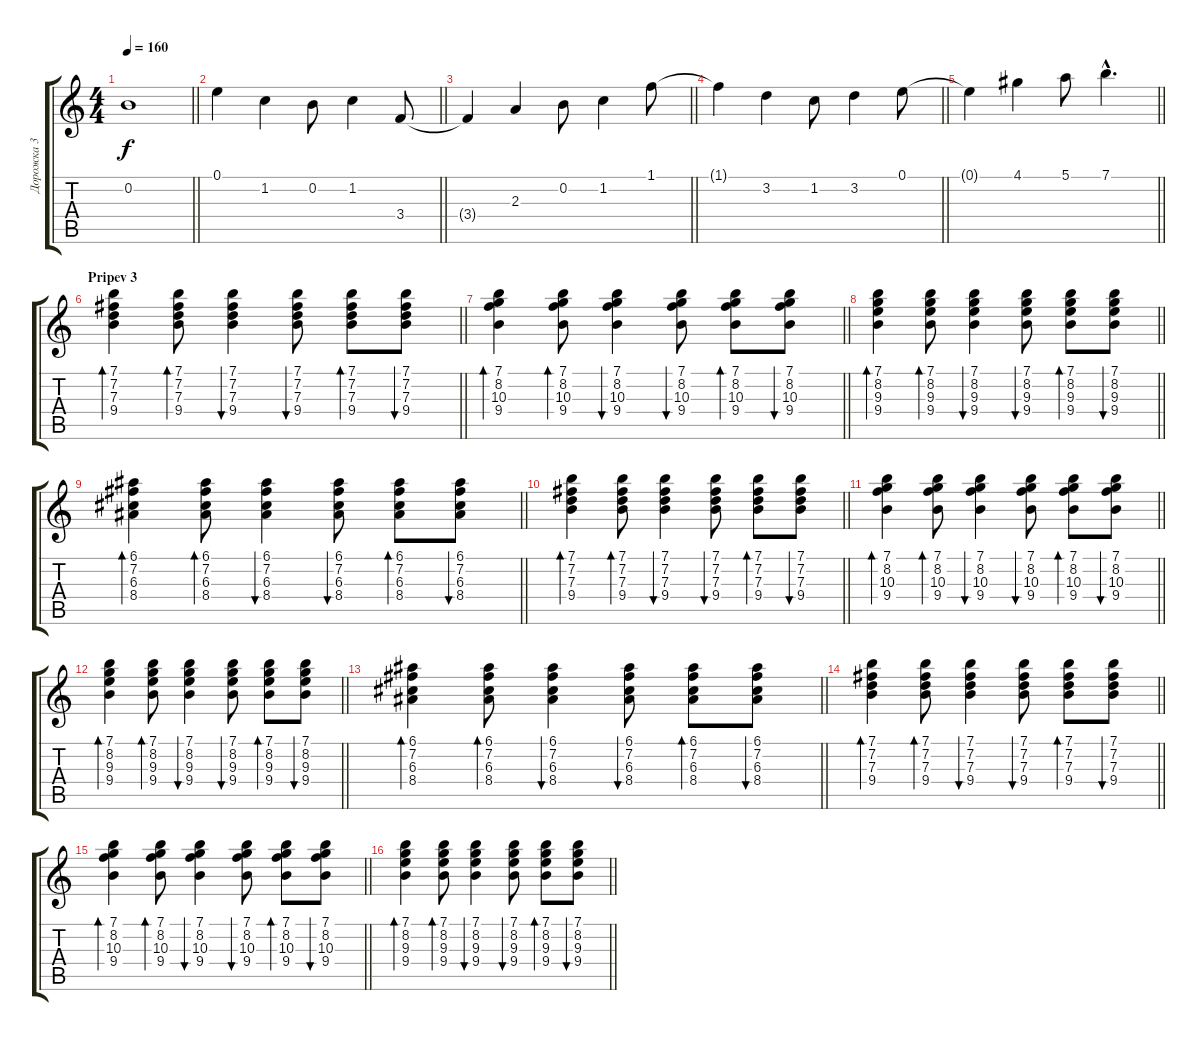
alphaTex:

\track ("Дорожка 3" "Дорожка 3") {instrument acousticguitarsteel}
\staff {score tabs}
\tuning (E4 B3 G3 D3 A2 E2) {hide}
\ts (4 4)
\tempo 160
\clef g2
\barLineRight lightlight
\ks c
0.2{t}.1{dy f} |
\barLineRight lightlight
0.1.4 1.2.4 0.2.8 1.2.4 3.4.8 |
\barLineRight lightlight
3.4{t}.4 2.3.4 0.2.8 1.2.4 1.1.8 |
\barLineRight lightlight
1.1{t}.4 3.2.4 1.2.8 3.2.4 0.1.8 |
\barLineRight lightlight
0.1{t}.4 4.1.4 5.1.8 7.1{hac}.4{d} |
\section ("" "Pripev 3")
\barLineRight lightlight
(7.1 7.2 7.3 9.4).4{bd 60} (7.1 7.2 7.3 9.4).8{bd 60} (7.1 7.2 7.3 9.4).4{bu 60} (7.1 7.2 7.3 9.4).8{bu 60} (7.1 7.2 7.3 9.4).8{bd 60} (7.1 7.2 7.3 9.4).8{bu 60} |
\barLineRight lightlight
(7.1 8.2 10.3 9.4).4{bd 60} (7.1 8.2 10.3 9.4).8{bd 60} (7.1 8.2 10.3 9.4).4{bu 60} (7.1 8.2 10.3 9.4).8{bu 60} (7.1 8.2 10.3 9.4).8{bd 60} (7.1 8.2 10.3 9.4).8{bu 60} |
\barLineRight lightlight
(7.1 8.2 9.3 9.4).4{bd 60} (7.1 8.2 9.3 9.4).8{bd 60} (7.1 8.2 9.3 9.4).4{bu 60} (7.1 8.2 9.3 9.4).8{bu 60} (7.1 8.2 9.3 9.4).8{bd 60} (7.1 8.2 9.3 9.4).8{bu 60} |
\barLineRight lightlight
(6.1 7.2 6.3 8.4).4{bd 60} (6.1 7.2 6.3 8.4).8{bd 60} (6.1 7.2 6.3 8.4).4{bu 60} (6.1 7.2 6.3 8.4).8{bu 60} (6.1 7.2 6.3 8.4).8{bd 60} (6.1 7.2 6.3 8.4).8{bu 60} |
\barLineRight lightlight
(7.1 7.2 7.3 9.4).4{bd 60} (7.1 7.2 7.3 9.4).8{bd 60} (7.1 7.2 7.3 9.4).4{bu 60} (7.1 7.2 7.3 9.4).8{bu 60} (7.1 7.2 7.3 9.4).8{bd 60} (7.1 7.2 7.3 9.4).8{bu 60} |
\barLineRight lightlight
(7.1 8.2 10.3 9.4).4{bd 60} (7.1 8.2 10.3 9.4).8{bd 60} (7.1 8.2 10.3 9.4).4{bu 60} (7.1 8.2 10.3 9.4).8{bu 60} (7.1 8.2 10.3 9.4).8{bd 60} (7.1 8.2 10.3 9.4).8{bu 60} |
\barLineRight lightlight
(7.1 8.2 9.3 9.4).4{bd 60} (7.1 8.2 9.3 9.4).8{bd 60} (7.1 8.2 9.3 9.4).4{bu 60} (7.1 8.2 9.3 9.4).8{bu 60} (7.1 8.2 9.3 9.4).8{bd 60} (7.1 8.2 9.3 9.4).8{bu 60} |
\barLineRight lightlight
(6.1 7.2 6.3 8.4).4{bd 60} (6.1 7.2 6.3 8.4).8{bd 60} (6.1 7.2 6.3 8.4).4{bu 60} (6.1 7.2 6.3 8.4).8{bu 60} (6.1 7.2 6.3 8.4).8{bd 60} (6.1 7.2 6.3 8.4).8{bu 60} |
\barLineRight lightlight
(7.1 7.2 7.3 9.4).4{bd 60} (7.1 7.2 7.3 9.4).8{bd 60} (7.1 7.2 7.3 9.4).4{bu 60} (7.1 7.2 7.3 9.4).8{bu 60} (7.1 7.2 7.3 9.4).8{bd 60} (7.1 7.2 7.3 9.4).8{bu 60} |
\barLineRight lightlight
(7.1 8.2 10.3 9.4).4{bd 60} (7.1 8.2 10.3 9.4).8{bd 60} (7.1 8.2 10.3 9.4).4{bu 60} (7.1 8.2 10.3 9.4).8{bu 60} (7.1 8.2 10.3 9.4).8{bd 60} (7.1 8.2 10.3 9.4).8{bu 60} |
\barLineRight lightlight
(7.1 8.2 9.3 9.4).4{bd 60} (7.1 8.2 9.3 9.4).8{bd 60} (7.1 8.2 9.3 9.4).4{bu 60} (7.1 8.2 9.3 9.4).8{bu 60} (7.1 8.2 9.3 9.4).8{bd 60} (7.1 8.2 9.3 9.4).8{bu 60}
